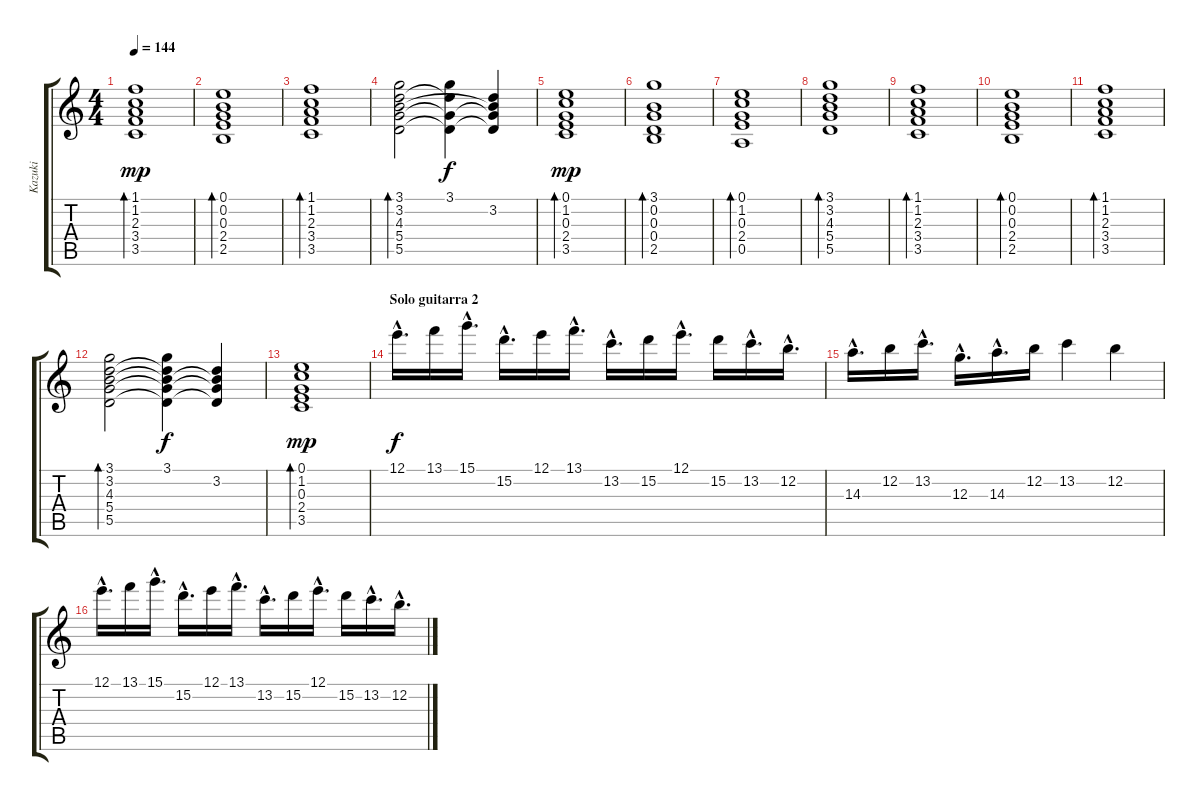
\track ("Kazuki" "Kazuki") {instrument electricguitarclean}
\staff {score tabs}
\tuning (E4 B3 G3 D3 A2 E2) {hide}
\ts (4 4)
\tempo 144
\clef g2
\ks c
(1.1 1.2 2.3 3.4 3.5).1{bd 240 dy mp} |
(0.1 0.2 0.3 2.4 2.5).1{bd 240} |
(1.1 1.2 2.3 3.4 3.5).1{bd 240} |
(3.1 3.2 4.3 5.4 5.5).2{bd 240} (3.1 3.2{t} 5.4{t} 5.5{t}).4{dy f} (3.2 4.3{t} 5.4{t} 5.5{t}).4 |
(0.1 1.2 0.3 2.4 3.5).1{bd 240 dy mp} |
(3.1 0.2 0.3 0.4 2.5).1{bd 240} |
(0.1 1.2 0.3 2.4 0.5).1{bd 240} |
(3.1 3.2 4.3 5.4 5.5).1{bd 240} |
(1.1 1.2 2.3 3.4 3.5).1{bd 240} |
(0.1 0.2 0.3 2.4 2.5).1{bd 240} |
(1.1 1.2 2.3 3.4 3.5).1{bd 240} |
(3.1 3.2 4.3 5.4 5.5).2{bd 240} (3.1 3.2{t} 4.3{t} 5.4{t} 5.5{t}).4{dy f} (3.2 4.3{t} 5.4{t} 5.5{t}).4 |
(0.1 1.2 0.3 2.4 3.5).1{bd 480 dy mp} |
\section ("" "Solo guitarra 2")
12.1{hac}.16{d dy f instrument overdrivenguitar} 13.1.16 15.1{hac}.16{d} 15.2{hac}.16{d} 12.1.16 13.1{hac}.16{d} 13.2{hac}.16{d} 15.2.16 12.1{hac}.16{d} 15.2.16 13.2{hac}.16{d} 12.2{hac}.16{d} |
14.3{hac}.16{d} 12.2.16 13.2{hac}.16{d} 12.3{hac}.16{d} 14.3{hac}.16{d} 12.2.16 13.2.4 12.2.4 |
12.1{hac}.16{d} 13.1.16 15.1{hac}.16{d} 15.2{hac}.16{d} 12.1.16 13.1{hac}.16{d} 13.2{hac}.16{d} 15.2.16 12.1{hac}.16{d} 15.2.16 13.2{hac}.16{d} 12.2{hac}.16{d}
